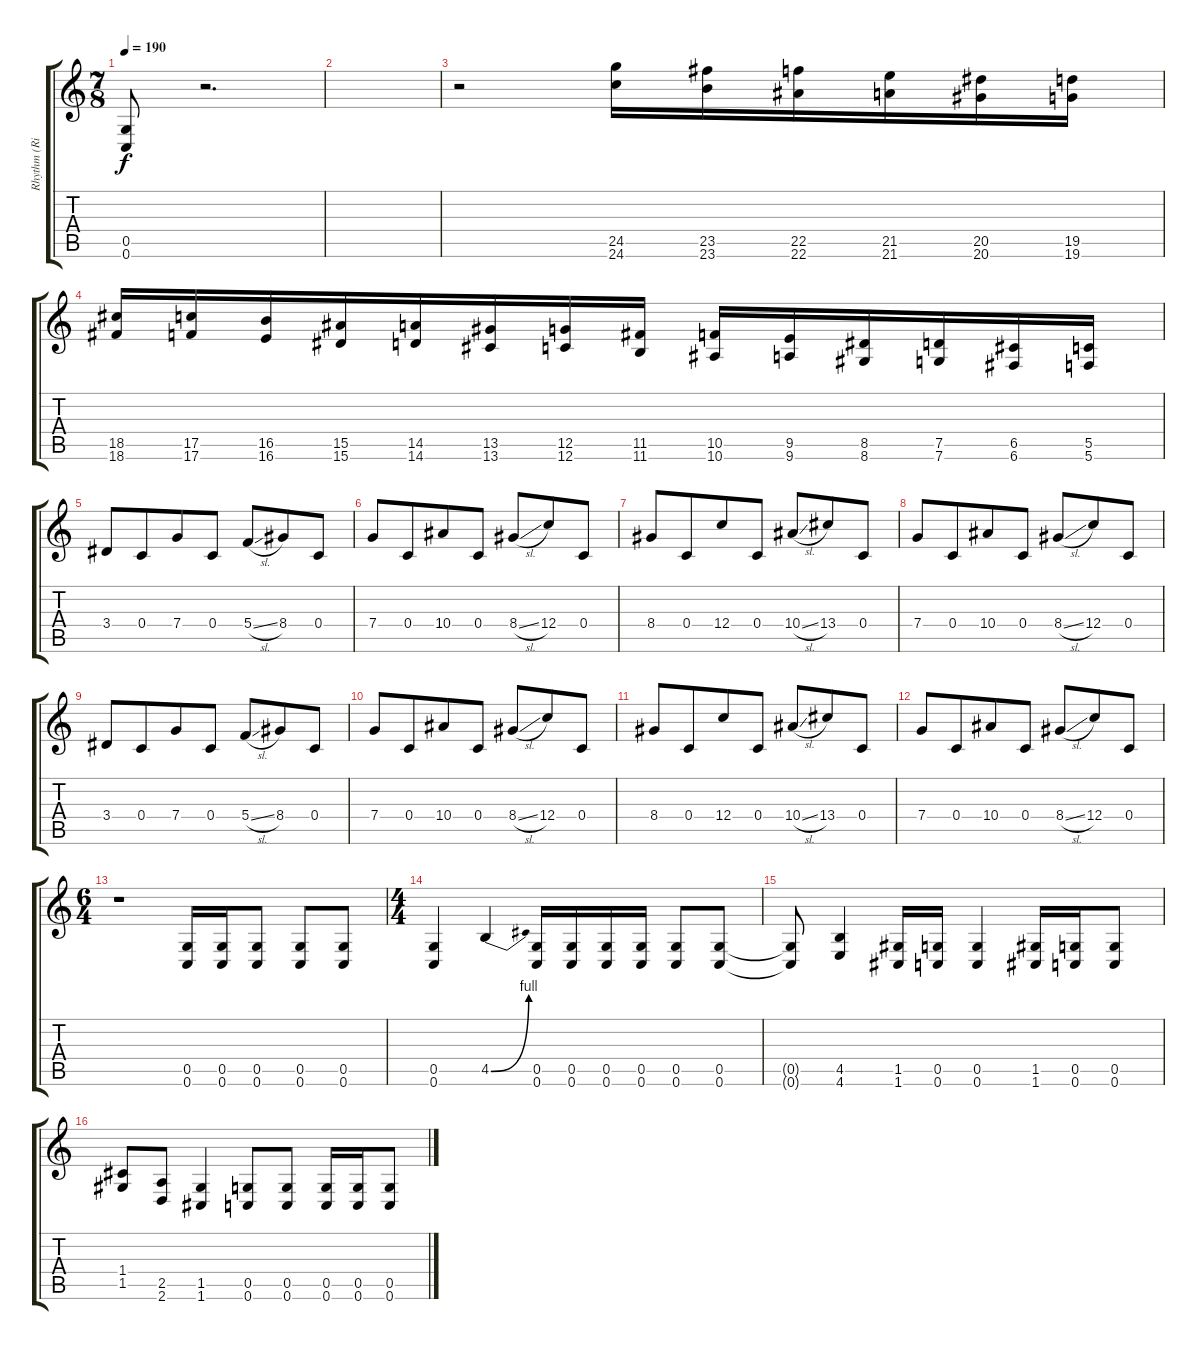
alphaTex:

\track ("Rhythm (Right)" "Rhythm (Ri") {instrument distortionguitar}
\staff {score tabs}
\tuning (D4 A3 F3 C3 G2 C2) {hide}
\ts (7 8)
\tempo 190
\clef g2
\ks c
(0.5 0.6).8{dy f} r.2{d} |
|
r.2 (24.5 24.6).16{instrument guitarfretnoise} (23.5 23.6).16 (22.5 22.6).16 (21.5 21.6).16 (20.5 20.6).16 (19.5 19.6).16 |
(18.5 18.6).16 (17.5 17.6).16 (16.5 16.6).16 (15.5 15.6).16 (14.5 14.6).16 (13.5 13.6).16 (12.5 12.6).16 (11.5 11.6).16 (10.5 10.6).16 (9.5 9.6).16 (8.5 8.6).16 (7.5 7.6).16 (6.5 6.6).16 (5.5 5.6).16 |
3.4.8{instrument distortionguitar} 0.4.8 7.4.8 0.4.8 5.4{sl}.8 8.4.8 0.4.8 |
7.4.8 0.4.8 10.4.8 0.4.8 8.4{sl}.8 12.4.8 0.4.8 |
8.4.8 0.4.8 12.4.8 0.4.8 10.4{sl}.8 13.4.8 0.4.8 |
7.4.8 0.4.8 10.4.8 0.4.8 8.4{sl}.8 12.4.8 0.4.8 |
3.4.8 0.4.8 7.4.8 0.4.8 5.4{sl}.8 8.4.8 0.4.8 |
7.4.8 0.4.8 10.4.8 0.4.8 8.4{sl}.8 12.4.8 0.4.8 |
8.4.8 0.4.8 12.4.8 0.4.8 10.4{sl}.8 13.4.8 0.4.8 |
7.4.8 0.4.8 10.4.8 0.4.8 8.4{sl}.8 12.4.8 0.4.8 |
\ts (6 4)
r.1 (0.5 0.6).16 (0.5 0.6).16 (0.5 0.6).8 (0.5 0.6).8 (0.5 0.6).8 |
\ts (4 4)
(0.5 0.6).4 4.5{be (bend 0 0 60 4)}.4 (0.5 0.6).16 (0.5 0.6).16 (0.5 0.6).16 (0.5 0.6).16 (0.5 0.6).8 (0.5 0.6).8 |
(0.5{t} 0.6{t}).8 (4.5 4.6).4 (1.5 1.6).16 (0.5 0.6).16 (0.5 0.6).4 (1.5 1.6).16 (0.5 0.6).16 (0.5 0.6).8 |
(1.4 1.5).8 (2.5 2.6).8 (1.5 1.6).4 (0.5 0.6).8 (0.5 0.6).8 (0.5 0.6).16 (0.5 0.6).16 (0.5 0.6).8
